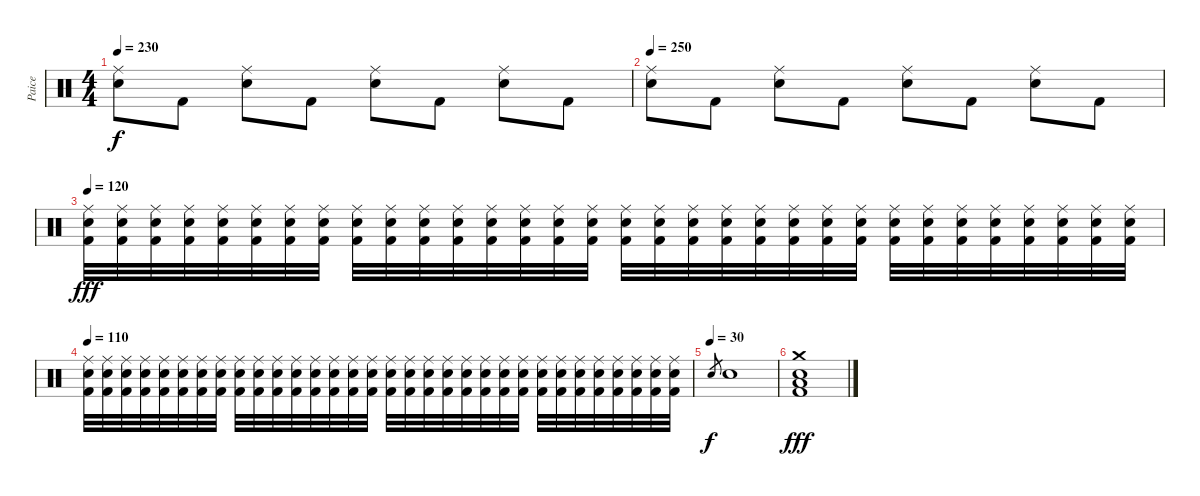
\track ("Paice" "Paice") {instrument percussion}
\staff {score}
\articulation defaults
\ts (4 4)
\tempo 230
\clef neutral
\ks c
("Ride (middle)" "Snare (hit) 2").8{dy f} "Kick (hit) 2".8 ("Ride (middle)" "Snare (hit) 2").8 "Kick (hit) 2".8 ("Ride (middle)" "Snare (hit) 2").8 "Kick (hit) 2".8 ("Ride (middle)" "Snare (hit) 2").8 "Kick (hit) 2".8 |
\tempo 250
("Ride (middle)" "Snare (hit) 2").8 "Kick (hit) 2".8 ("Ride (middle)" "Snare (hit) 2").8 "Kick (hit) 2".8 ("Ride (middle)" "Snare (hit) 2").8 "Kick (hit) 2".8 ("Ride (middle)" "Snare (hit) 2").8 "Kick (hit) 2".8 |
\tempo 120
("Ride (middle)" "Snare (hit) 2" "Kick (hit) 2").32{dy fff volume 10} ("Ride (middle)" "Snare (hit) 2" "Kick (hit) 2").32 ("Ride (middle)" "Snare (hit) 2" "Kick (hit) 2").32 ("Ride (middle)" "Snare (hit) 2" "Kick (hit) 2").32 ("Ride (middle)" "Snare (hit) 2" "Kick (hit) 2").32 ("Ride (middle)" "Snare (hit) 2" "Kick (hit) 2").32 ("Ride (middle)" "Snare (hit) 2" "Kick (hit) 2").32 ("Ride (middle)" "Snare (hit) 2" "Kick (hit) 2").32 ("Ride (middle)" "Snare (hit) 2" "Kick (hit) 2").32 ("Ride (middle)" "Snare (hit) 2" "Kick (hit) 2").32 ("Ride (middle)" "Snare (hit) 2" "Kick (hit) 2").32 ("Ride (middle)" "Snare (hit) 2" "Kick (hit) 2").32 ("Ride (middle)" "Snare (hit) 2" "Kick (hit) 2").32 ("Ride (middle)" "Snare (hit) 2" "Kick (hit) 2").32 ("Ride (middle)" "Snare (hit) 2" "Kick (hit) 2").32 ("Ride (middle)" "Snare (hit) 2" "Kick (hit) 2").32 ("Ride (middle)" "Snare (hit) 2" "Kick (hit) 2").32 ("Ride (middle)" "Snare (hit) 2" "Kick (hit) 2").32 ("Ride (middle)" "Snare (hit) 2" "Kick (hit) 2").32 ("Ride (middle)" "Snare (hit) 2" "Kick (hit) 2").32 ("Ride (middle)" "Snare (hit) 2" "Kick (hit) 2").32 ("Ride (middle)" "Snare (hit) 2" "Kick (hit) 2").32 ("Ride (middle)" "Snare (hit) 2" "Kick (hit) 2").32 ("Ride (middle)" "Snare (hit) 2" "Kick (hit) 2").32 ("Ride (middle)" "Snare (hit) 2" "Kick (hit) 2").32 ("Ride (middle)" "Snare (hit) 2" "Kick (hit) 2").32 ("Ride (middle)" "Snare (hit) 2" "Kick (hit) 2").32 ("Ride (middle)" "Snare (hit) 2" "Kick (hit) 2").32 ("Ride (middle)" "Snare (hit) 2" "Kick (hit) 2").32 ("Ride (middle)" "Snare (hit) 2" "Kick (hit) 2").32 ("Ride (middle)" "Snare (hit) 2" "Kick (hit) 2").32 ("Ride (middle)" "Snare (hit) 2" "Kick (hit) 2").32 |
\tempo 110
("Ride (middle)" "Snare (hit) 2" "Kick (hit) 2").32 ("Ride (middle)" "Snare (hit) 2" "Kick (hit) 2").32 ("Ride (middle)" "Snare (hit) 2" "Kick (hit) 2").32 ("Ride (middle)" "Snare (hit) 2" "Kick (hit) 2").32 ("Ride (middle)" "Snare (hit) 2" "Kick (hit) 2").32 ("Ride (middle)" "Snare (hit) 2" "Kick (hit) 2").32 ("Ride (middle)" "Snare (hit) 2" "Kick (hit) 2").32 ("Ride (middle)" "Snare (hit) 2" "Kick (hit) 2").32 ("Ride (middle)" "Snare (hit) 2" "Kick (hit) 2").32 ("Ride (middle)" "Snare (hit) 2" "Kick (hit) 2").32 ("Ride (middle)" "Snare (hit) 2" "Kick (hit) 2").32 ("Ride (middle)" "Snare (hit) 2" "Kick (hit) 2").32 ("Ride (middle)" "Snare (hit) 2" "Kick (hit) 2").32 ("Ride (middle)" "Snare (hit) 2" "Kick (hit) 2").32 ("Ride (middle)" "Snare (hit) 2" "Kick (hit) 2").32 ("Ride (middle)" "Snare (hit) 2" "Kick (hit) 2").32 ("Ride (middle)" "Snare (hit) 2" "Kick (hit) 2").32 ("Ride (middle)" "Snare (hit) 2" "Kick (hit) 2").32 ("Ride (middle)" "Snare (hit) 2" "Kick (hit) 2").32 ("Ride (middle)" "Snare (hit) 2" "Kick (hit) 2").32 ("Ride (middle)" "Snare (hit) 2" "Kick (hit) 2").32 ("Ride (middle)" "Snare (hit) 2" "Kick (hit) 2").32 ("Ride (middle)" "Snare (hit) 2" "Kick (hit) 2").32 ("Ride (middle)" "Snare (hit) 2" "Kick (hit) 2").32 ("Ride (middle)" "Snare (hit) 2" "Kick (hit) 2").32 ("Ride (middle)" "Snare (hit) 2" "Kick (hit) 2").32 ("Ride (middle)" "Snare (hit) 2" "Kick (hit) 2").32 ("Ride (middle)" "Snare (hit) 2" "Kick (hit) 2").32 ("Ride (middle)" "Snare (hit) 2" "Kick (hit) 2").32 ("Ride (middle)" "Snare (hit) 2" "Kick (hit) 2").32 ("Ride (middle)" "Snare (hit) 2" "Kick (hit) 2").32 ("Ride (middle)" "Snare (hit) 2" "Kick (hit) 2").32 |
\tempo (30)
"Snare (hit) 2".8{gr dy f} "Snare (hit) 2".1 |
("Crash medium (hit)" "Low Tom (hit)" "Snare (hit) 2" "Kick (hit) 2").1{dy fff}
